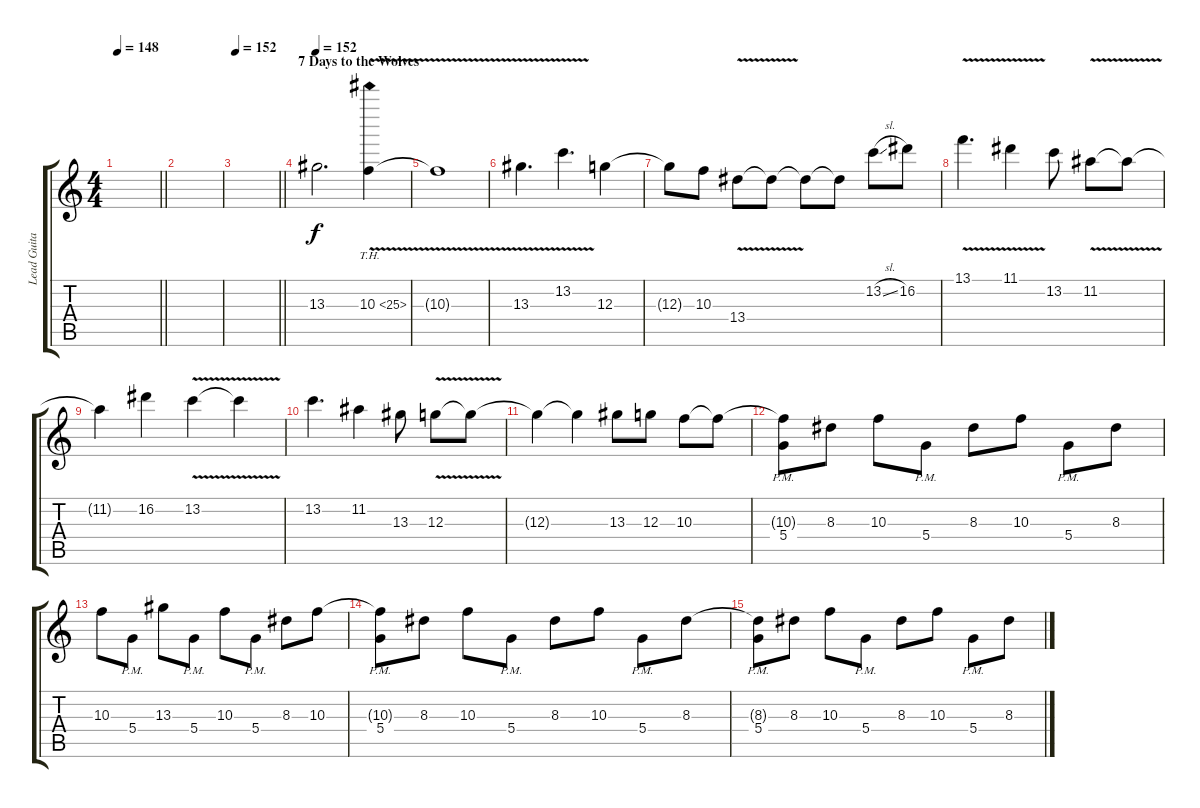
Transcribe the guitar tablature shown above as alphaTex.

\track ("Lead Guitar : Open E" "Lead Guita") {instrument overdrivenguitar}
\staff {score tabs}
\tuning (E4 B3 G3 D3 A2 E2) {hide}
\ts (4 4)
\tempo 148
\clef g2
\barLineRight lightlight
\ks c
|
|
\tempo 152
\barLineRight lightlight
|
\section ("" "7 Days to the Wolves")
\tempo 152
13.3.2{d} 10.3{th 15 v}.4 |
10.3{t}.1 |
13.3{v}.4{d} 13.2{v}.4{d} 12.3.4 |
12.3{t}.8 10.3.8 13.4{v}.8 13.4{t}.8 13.4{t}.8 13.4{t}.8 13.2{sl}.8 16.2.8 |
13.1{v}.4{d} 11.1{v}.4 13.2.8 11.2{v}.8 11.2{t}.8 |
11.2{t}.4 16.2.4 13.2{v}.4 13.2{t}.4 |
13.2.4{d} 11.2.4 13.3.8 12.3{v}.8 12.3{t}.8 |
12.3{t}.4 12.3{t}.4 13.3.8 12.3.8 10.3.8 10.3{t}.8 |
(10.3{t} 5.4{pm}).8 8.3.8 10.3.8 5.4{pm}.8 8.3.8 10.3.8 5.4{pm}.8 8.3.8 |
10.3.8 5.4{pm}.8 13.3.8 5.4{pm}.8 10.3.8 5.4{pm}.8 8.3.8 10.3.8 |
(10.3{t} 5.4{pm}).8 8.3.8 10.3.8 5.4{pm}.8 8.3.8 10.3.8 5.4{pm}.8 8.3.8 |
(8.3{t} 5.4{pm}).8 8.3.8 10.3.8 5.4{pm}.8 8.3.8 10.3.8 5.4{pm}.8 8.3.8
